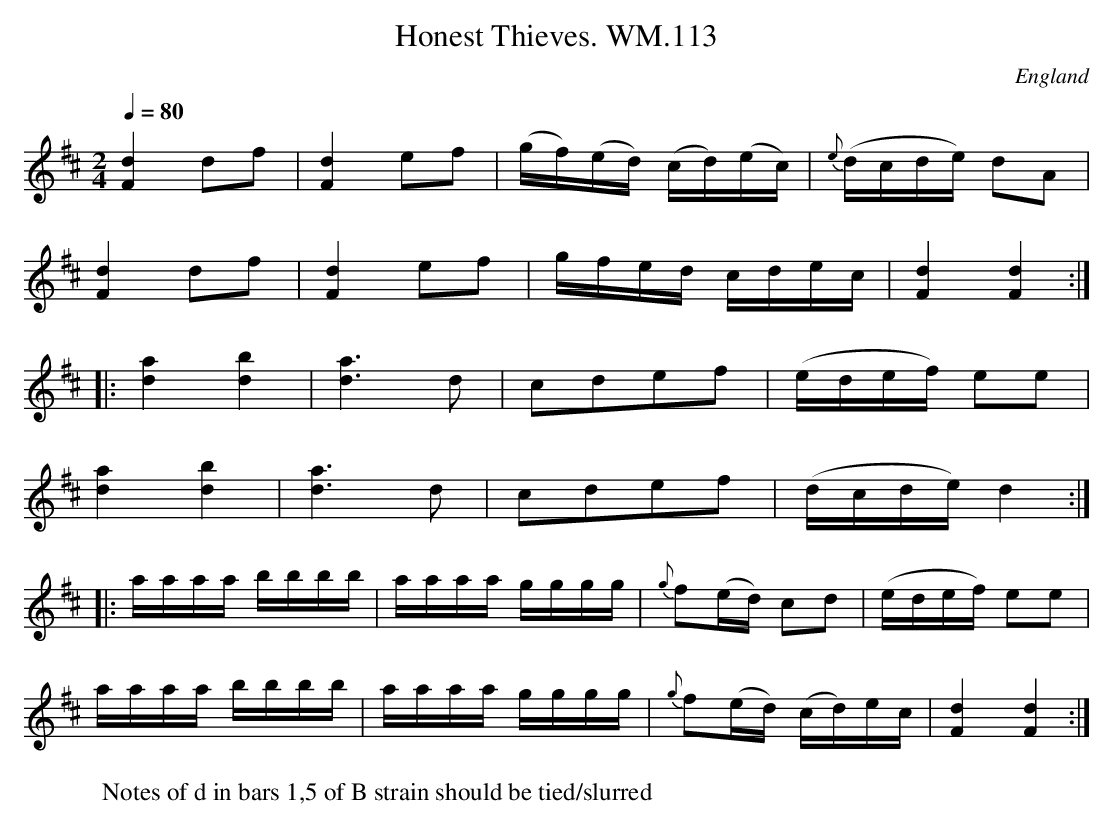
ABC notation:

X:1
T:Honest Thieves. WM.113
L:1/16
M:2/4
O:England
Q:1/4=80
K:D
[F4d4] d2f2|[F4d4] e2f2|(gf)(ed) (cd)(ec)|{e}(dcde) d2A2|!
[F4d4] d2f2|[F4d4]e2f2|gfed cdec|[F4d4] [F4d4] :|!
|:[d4a4][d4b4]|[d6a6] d2|c2d2e2f2|(edef) e2e2|!
[d4a4][d4b4]|[d6a6]d2|c2d2e2f2|(dcde)d4:|!
|:aaaa bbbb|aaaa gggg|{g}f2(ed) c2d2|(edef) e2e2|!
aaaa bbbb|aaaa gggg|{g}f2(ed) (cd)ec|[F4d4][F4d4]:|
W:Notes of d in bars 1,5 of B strain should be tied/slurred
